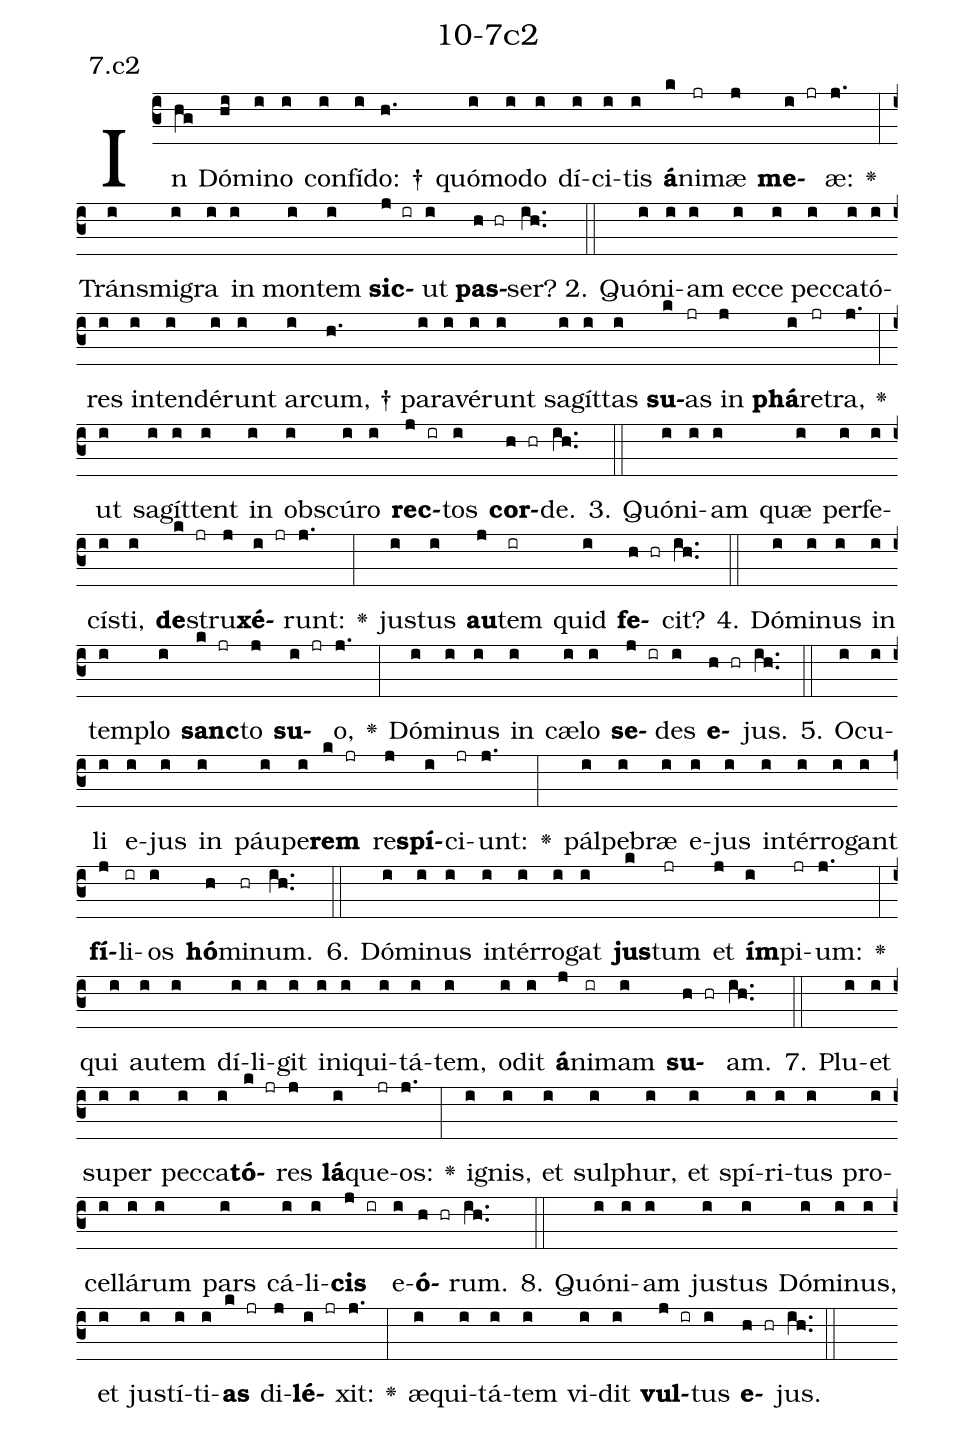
name: 10-7c2;
annotation: 7.c2;
%%
(c3)In(hg) Dó(hi)mi(i)no(i) con(i)fí(i)do: †(h.) quó(i)mo(i)do(i) dí(i)ci(i)tis(i) <b>á</b>(k)ni(jr)mæ(j) <b>me</b>(i jr)æ:(j.) <v>\greheightstar</v>(:) Tráns(i)mi(i)gra(i) in(i) mon(i)tem(i) <b>sic</b>(j ir)ut(i) <b>pas</b>(h hr)ser?(ih..) (::)
2. Quón(i)i(i)am(i) ec(i)ce(i) pec(i)ca(i)tó(i)res(i) in(i)ten(i)dé(i)runt(i) ar(i)cum, †(h.) pa(i)ra(i)vé(i)runt(i) sa(i)gít(i)tas(i) <b>su</b>(k)as(jr) in(j) <b>phá</b>(i)re(jr)tra,(j.) <v>\greheightstar</v>(:) ut(i) sa(i)gít(i)tent(i) in(i) obs(i)cú(i)ro(i) <b>rec</b>(j ir)tos(i) <b>cor</b>(h hr)de.(ih..) (::)
3. Quón(i)i(i)am(i) quæ(i) per(i)fe(i)cís(i)ti,(i) <b>de</b>(k jr)stru(j)<b>xé</b>(i jr)runt:(j.) <v>\greheightstar</v>(:) jus(i)tus(i) <b>au</b>(j)tem(ir) quid(i) <b>fe</b>(h hr)cit?(ih..) (::)
4. Dó(i)mi(i)nus(i) in(i) tem(i)plo(i) <b>sanc</b>(k jr)to(j) <b>su</b>(i jr)o,(j.) <v>\greheightstar</v>(:) Dó(i)mi(i)nus(i) in(i) cæ(i)lo(i) <b>se</b>(j ir)des(i) <b>e</b>(h hr)jus.(ih..) (::)
5. O(i)cu(i)li(i) e(i)jus(i) in(i) páu(i)pe(i)<b>rem</b>(k jr) re(j)<b>spí</b>(i)ci(jr)unt:(j.) <v>\greheightstar</v>(:) pál(i)pe(i)bræ(i) e(i)jus(i) in(i)tér(i)ro(i)gant(i) <b>fí</b>(j)li(ir)os(i) <b>hó</b>(h)mi(hr)num.(ih..) (::)
6. Dó(i)mi(i)nus(i) in(i)tér(i)ro(i)gat(i) <b>jus</b>(k)tum(jr) et(j) <b>ím</b>(i)pi(jr)um:(j.) <v>\greheightstar</v>(:) qui(i) au(i)tem(i) dí(i)li(i)git(i) in(i)i(i)qui(i)tá(i)tem,(i) o(i)dit(i) <b>á</b>(j)ni(ir)mam(i) <b>su</b>(h hr)am.(ih..) (::)
7. Plu(i)et(i) su(i)per(i) pec(i)ca(i)<b>tó</b>(k jr)res(j) <b>lá</b>(i)que(jr)os:(j.) <v>\greheightstar</v>(:) i(i)gnis,(i) et(i) sul(i)phur,(i) et(i) spí(i)ri(i)tus(i) pro(i)cel(i)lá(i)rum(i) pars(i) cá(i)li(i)<b>cis</b>(j ir) e(i)<b>ó</b>(h hr)rum.(ih..) (::)
8. Quón(i)i(i)am(i) jus(i)tus(i) Dó(i)mi(i)nus,(i) et(i) jus(i)tí(i)ti(i)<b>as</b>(k jr) di(j)<b>lé</b>(i jr)xit:(j.) <v>\greheightstar</v>(:) æ(i)qui(i)tá(i)tem(i) vi(i)dit(i) <b>vul</b>(j ir)tus(i) <b>e</b>(h hr)jus.(ih..) (::)
